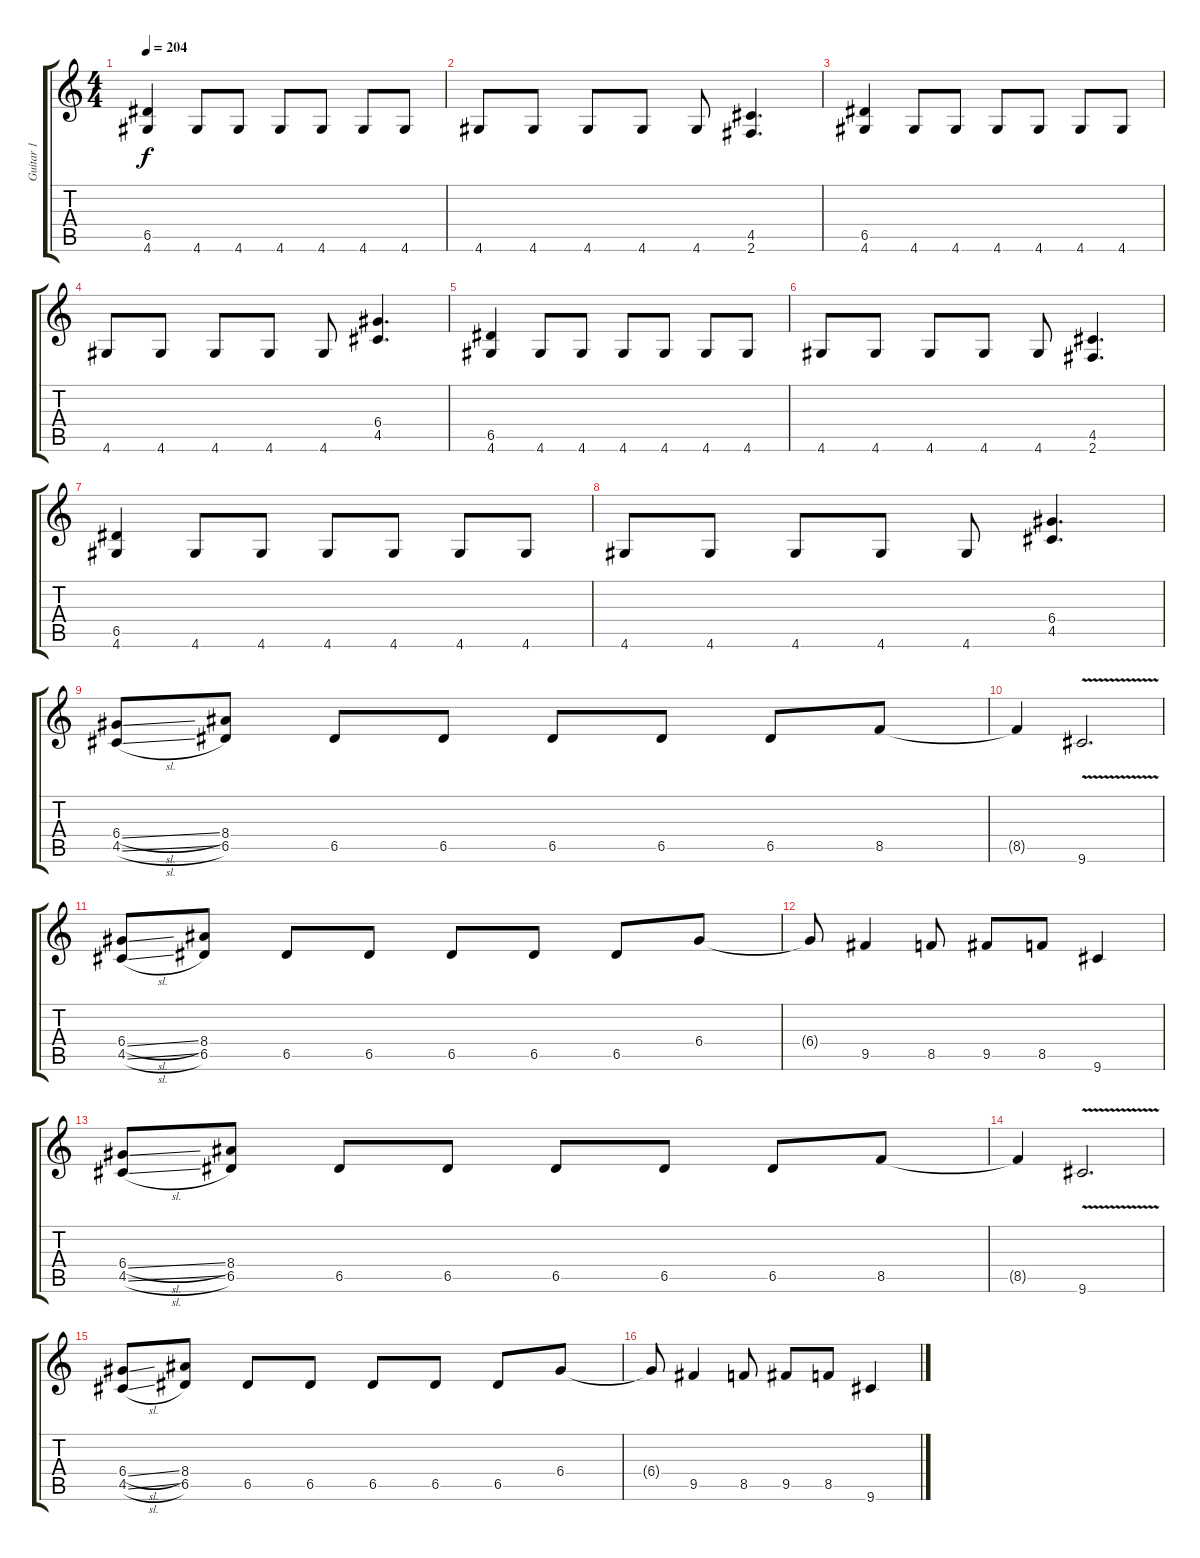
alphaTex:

\track ("Guitar 1" "Guitar 1") {instrument distortionguitar}
\staff {score tabs}
\tuning (E4 B3 G3 D3 A2 E2) {hide}
\ts (4 4)
\tempo 204
\clef g2
\ks c
(6.5 4.6).4{dy f} 4.6.8 4.6.8 4.6.8 4.6.8 4.6.8 4.6.8 |
4.6.8 4.6.8 4.6.8 4.6.8 4.6.8 (4.5 2.6).4{d} |
(6.5 4.6).4 4.6.8 4.6.8 4.6.8 4.6.8 4.6.8 4.6.8 |
4.6.8 4.6.8 4.6.8 4.6.8 4.6.8 (6.4 4.5).4{d} |
(6.5 4.6).4 4.6.8 4.6.8 4.6.8 4.6.8 4.6.8 4.6.8 |
4.6.8 4.6.8 4.6.8 4.6.8 4.6.8 (4.5 2.6).4{d} |
(6.5 4.6).4 4.6.8 4.6.8 4.6.8 4.6.8 4.6.8 4.6.8 |
4.6.8 4.6.8 4.6.8 4.6.8 4.6.8 (6.4 4.5).4{d} |
(6.4{sl} 4.5{sl}).8 (8.4 6.5).8 6.5.8 6.5.8 6.5.8 6.5.8 6.5.8 8.5.8 |
8.5{t}.4 9.6{v}.2{d} |
(6.4{sl} 4.5{sl}).8 (8.4 6.5).8 6.5.8 6.5.8 6.5.8 6.5.8 6.5.8 6.4.8 |
6.4{t}.8 9.5.4 8.5.8 9.5.8 8.5.8 9.6.4 |
(6.4{sl} 4.5{sl}).8 (8.4 6.5).8 6.5.8 6.5.8 6.5.8 6.5.8 6.5.8 8.5.8 |
8.5{t}.4 9.6{v}.2{d} |
(6.4{sl} 4.5{sl}).8 (8.4 6.5).8 6.5.8 6.5.8 6.5.8 6.5.8 6.5.8 6.4.8 |
6.4{t}.8 9.5.4 8.5.8 9.5.8 8.5.8 9.6.4
